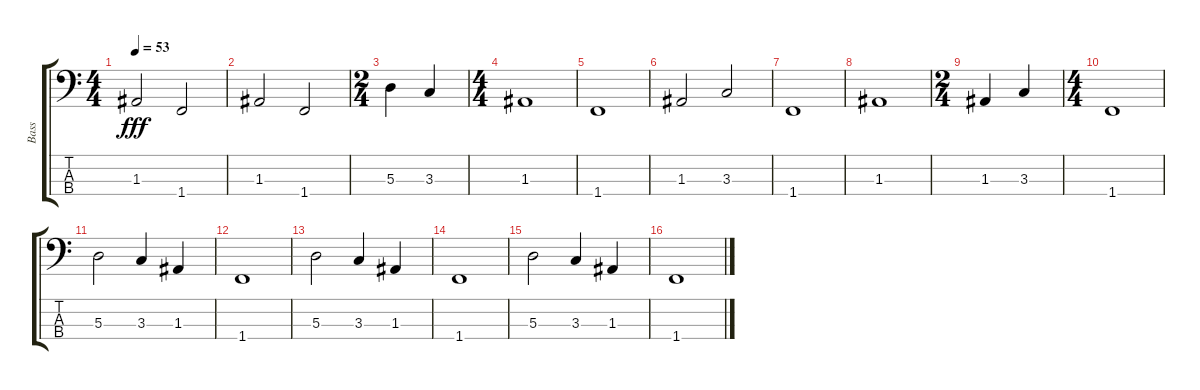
\track ("Bass" "Bass") {instrument electricbassfinger}
\staff {score tabs}
\tuning (G2 D2 A1 E1) {hide}
\ts (4 4)
\tempo 53
\clef f4
\ks c
1.3.2{dy fff} 1.4.2 |
1.3.2 1.4.2 |
\ts (2 4)
5.3.4 3.3.4 |
\ts (4 4)
1.3.1 |
1.4.1 |
1.3.2 3.3.2 |
1.4.1 |
1.3.1 |
\ts (2 4)
1.3.4 3.3.4 |
\ts (4 4)
1.4.1 |
5.3.2 3.3.4 1.3.4 |
1.4.1 |
5.3.2 3.3.4 1.3.4 |
1.4.1 |
5.3.2 3.3.4 1.3.4 |
1.4.1
